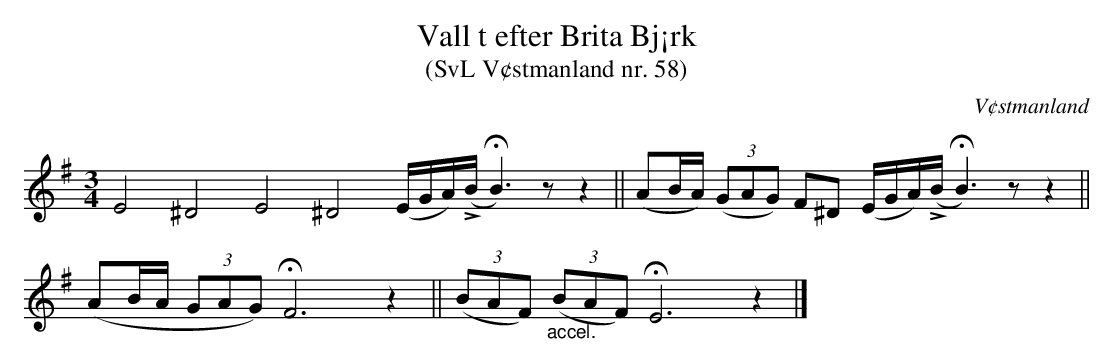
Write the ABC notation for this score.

X:1
T: Vall t efter Brita Bj¡rk
T: (SvL V¢stmanland nr. 58)
O: V¢stmanland
Q: 88
M: 3/4
L: 1/16
K: Em
E8 ^D8 E8 ^D8 (EGA)(!>!B !fermata!B6) z2 z4 || (A2BA) ((3G2A2G2) F2^D2 (EGA)(!>!B !fermata!B6) z2 z4  ||
(A2BA (3G2A2G2) !fermata!F12 z4 || ((3B2A2F2) "_accel."((3B2A2F2) !fermata!E12 z4 |]
